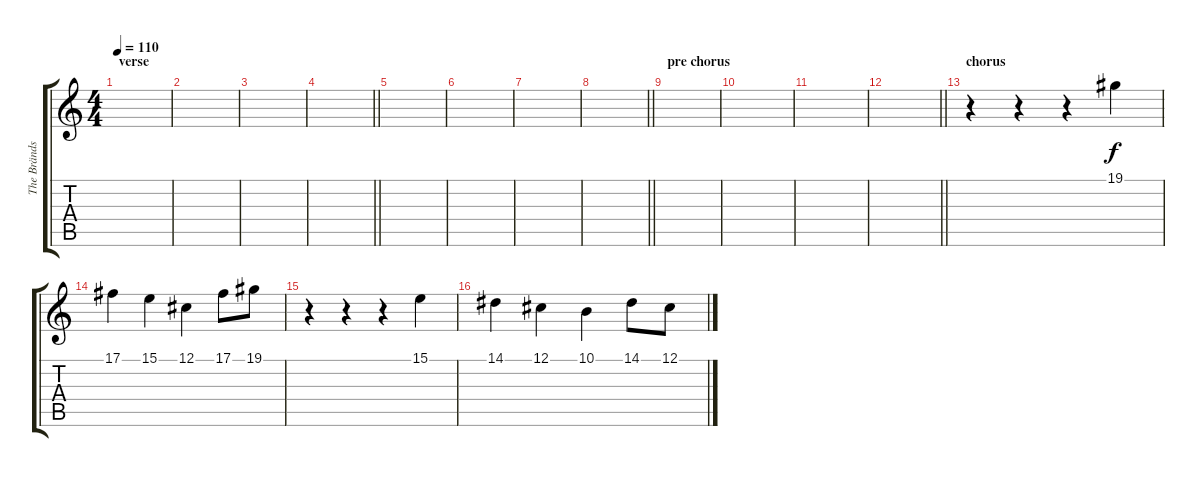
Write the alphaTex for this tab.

\track ("The Brändström #2" "The Bränds") {instrument pad1newage}
\staff {score tabs}
\tuning (Db4 Ab3 E3 B2 Gb2 Db2) {hide}
\ts (4 4)
\section ("" "verse")
\tempo 110
\clef g2
\ks c
|
|
|
\barLineRight lightlight
|
\section ("" "")
|
|
|
\barLineRight lightlight
|
\section ("" "pre chorus")
|
|
|
\barLineRight lightlight
|
\section ("" "chorus")
r.4 r.4 r.4 19.1.4 |
17.1.4 15.1.4 12.1.4 17.1.8 19.1.8 |
r.4 r.4 r.4 15.1.4 |
14.1.4 12.1.4 10.1.4 14.1.8 12.1.8
